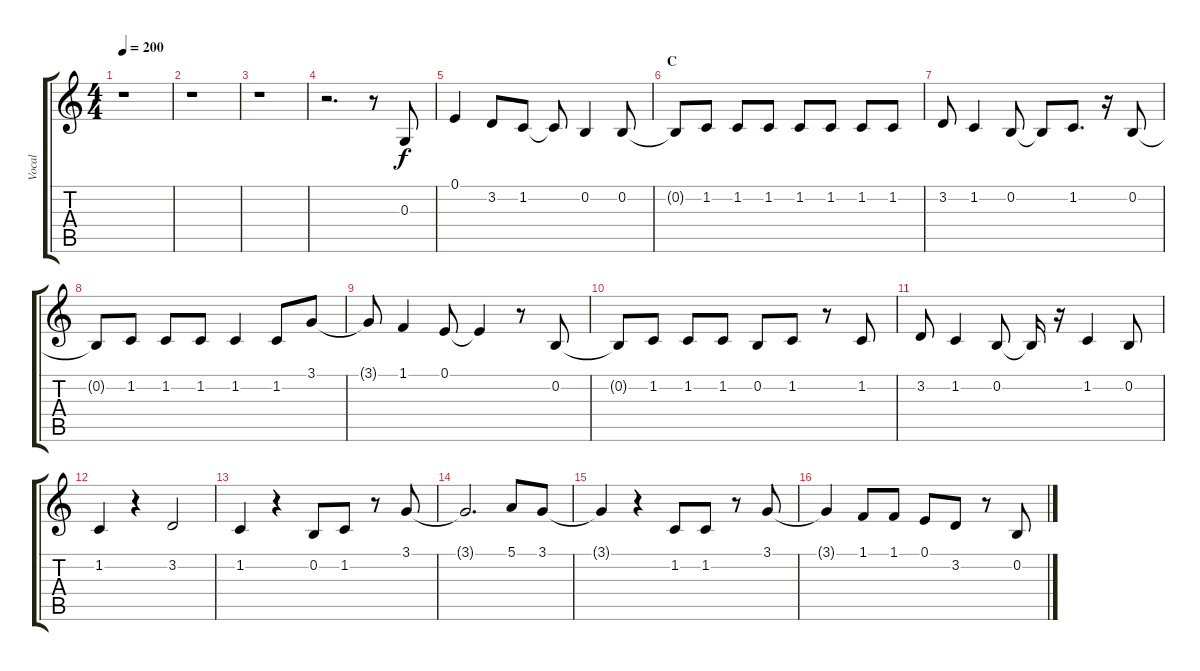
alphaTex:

\track ("Vocal" "Vocal") {instrument tenorsax}
\staff {score tabs}
\tuning (E4 B3 G3 D3 A2 E2) {hide}
\ts (4 4)
\tempo 200
\clef g2
\ks c
r.1{dy f} |
r.1 |
r.1 |
r.2{d} r.8 0.3.8 |
0.1.4 3.2.8 1.2.8 1.2{t}.8 0.2.4 0.2.8 |
\section ("" "C")
0.2{t}.8 1.2.8 1.2.8 1.2.8 1.2.8 1.2.8 1.2.8 1.2.8 |
3.2.8 1.2.4 0.2.8 0.2{t}.8 1.2.8{d} r.16 0.2.8 |
0.2{t}.8 1.2.8 1.2.8 1.2.8 1.2.4 1.2.8 3.1.8 |
3.1{t}.8 1.1.4 0.1.8 0.1{t}.4 r.8 0.2.8 |
0.2{t}.8 1.2.8 1.2.8 1.2.8 0.2.8 1.2.8 r.8 1.2.8 |
3.2.8 1.2.4 0.2.8 0.2{t}.16 r.16 1.2.4 0.2.8 |
1.2.4 r.4 3.2.2 |
1.2.4 r.4 0.2.8 1.2.8 r.8 3.1.8 |
3.1{t}.2{d} 5.1.8 3.1.8 |
3.1{t}.4 r.4 1.2.8 1.2.8 r.8 3.1.8 |
3.1{t}.4 1.1.8 1.1.8 0.1.8 3.2.8 r.8 0.2.8
